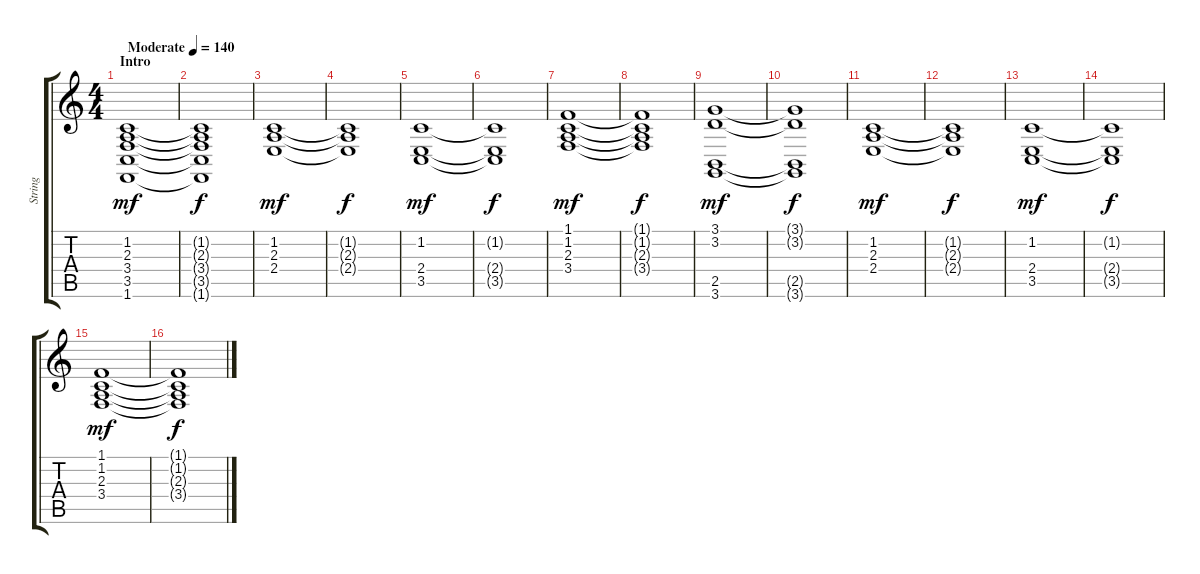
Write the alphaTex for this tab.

\track ("String" "String") {instrument stringensemble2}
\staff {score tabs}
\tuning (E4 B3 G3 D3 A2 E2) {hide}
\ts (4 4)
\section ("" "Intro")
\tempo (140 "Moderate")
\clef g2
\ks c
(1.2 2.3 3.4 3.5 1.6).1{dy mf instrument stringensemble2} |
(1.2{t} 2.3{t} 3.4{t} 3.5{t} 1.6{t}).1{dy f} |
(1.2 2.3 2.4).1{dy mf} |
(1.2{t} 2.3{t} 2.4{t}).1{dy f} |
(1.2 2.4 3.5).1{dy mf} |
(1.2{t} 2.4{t} 3.5{t}).1{dy f} |
(1.1 1.2 2.3 3.4).1{dy mf} |
(1.1{t} 1.2{t} 2.3{t} 3.4{t}).1{dy f} |
(3.1 3.2 2.5 3.6).1{dy mf} |
(3.1{t} 3.2{t} 2.5{t} 3.6{t}).1{dy f} |
(1.2 2.3 2.4).1{dy mf} |
(1.2{t} 2.3{t} 2.4{t}).1{dy f} |
(1.2 2.4 3.5).1{dy mf} |
(1.2{t} 2.4{t} 3.5{t}).1{dy f} |
(1.1 1.2 2.3 3.4).1{dy mf} |
(1.1{t} 1.2{t} 2.3{t} 3.4{t}).1{dy f}
